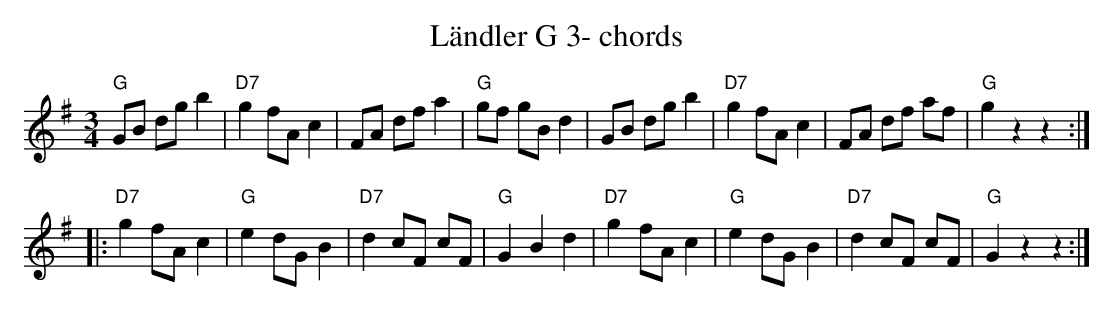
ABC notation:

X:1
T:L\"andler G 3- chords
M:3/4
L:1/8
K:Gmaj%%MIDI gchordon
"G"GB dgb2 | "D7"g2fAc2 | FA dfa2 | "G"gf gBd2 | GB dgb2 | "D7"g2fAc2 | FA df af | "G"g2z2z2 ::
"D7"g2fAc2 | "G"e2dGB2 | "D7"d2cF cF | "G"G2B2d2 | "D7"g2fAc2 | "G"e2dGB2 | "D7"d2cF cF | "G"G2z2z2 :|
